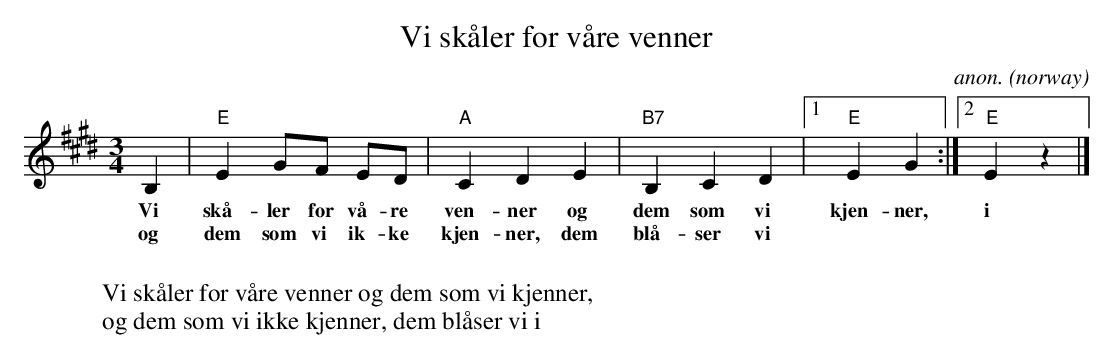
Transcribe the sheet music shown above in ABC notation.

X:1
T:Vi sk\aaler for v\aare venner
O:norway
C:anon.
M:3/4
L:1/8
K:E
B,2|"E"E2GF ED|"A"C2D2E2|"B7"B,2C2D2|[1"E"E2G2:|[2"E"E2 z2|]
w:Vi sk\aa-ler for v\aa-re ven-ner og dem som vi kjen-ner, i
w:og dem som vi ik-ke kjen-ner, dem bl\aa-ser vi
W:
W:Vi sk\aaler for v\aare venner og dem som vi kjenner,
W:og dem som vi ikke kjenner, dem bl\aaser vi i
W:
W:
